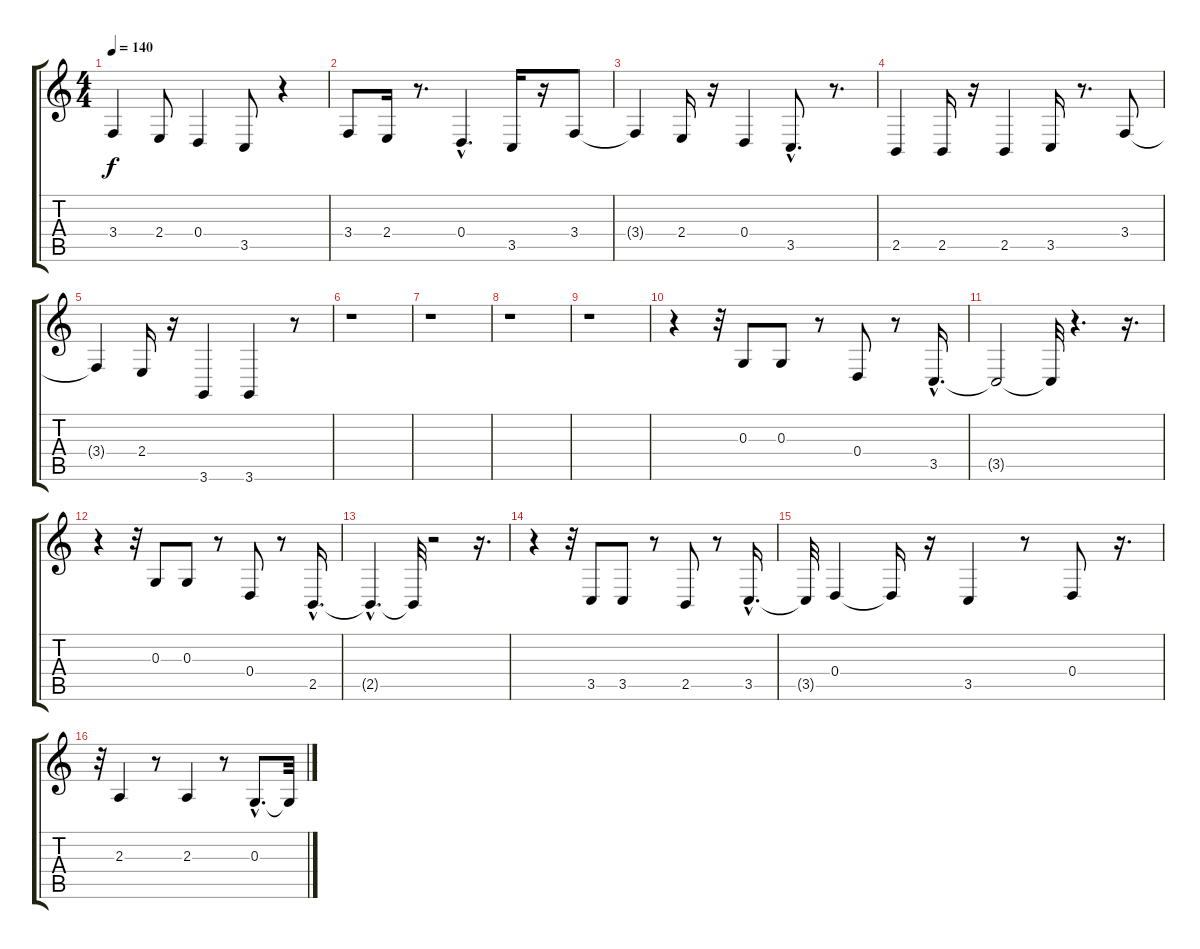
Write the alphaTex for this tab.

\track "" {instrument trombone}
\staff {score tabs}
\tuning (E4 B3 G3 D3 A2 E2) {hide}
\ts (4 4)
\tempo 140
\clef g2
\ks c
3.4{t}.4{dy f} 2.4.8 0.4.4 3.5.8 r.4 |
3.4.8 2.4.16 r.8{d} 0.4{hac}.4{d} 3.5.16 r.16 3.4.8 |
3.4{t}.4 2.4.16 r.16 0.4.4 3.5{hac}.8{d} r.8{d} |
2.5.4 2.5.16 r.16 2.5.4 3.5.16 r.8{d} 3.4.8 |
3.4{t}.4 2.4.16 r.16 3.6.4 3.6.4 r.8 |
r.1 |
r.1 |
r.1 |
r.1 |
r.4 r.32 0.3.8 0.3.8 r.8 0.4.8 r.8 3.5{hac}.16{d} |
3.5{t}.2 3.5{t}.32 r.4{d} r.16{d} |
r.4 r.32 0.3.8 0.3.8 r.8 0.4.8 r.8 2.5{hac}.16{d} |
2.5{hac t}.4{d} 2.5{t}.32 r.2 r.16{d} |
r.4 r.32 3.5.8 3.5.8 r.8 2.5.8 r.8 3.5{hac}.16{d} |
3.5{t}.32 0.4.4 0.4{t}.16 r.16 3.5.4 r.8 0.4.8 r.16{d} |
r.32 2.3.4 r.8 2.3.4 r.8 0.3{hac}.8{d} 0.3{t}.32
